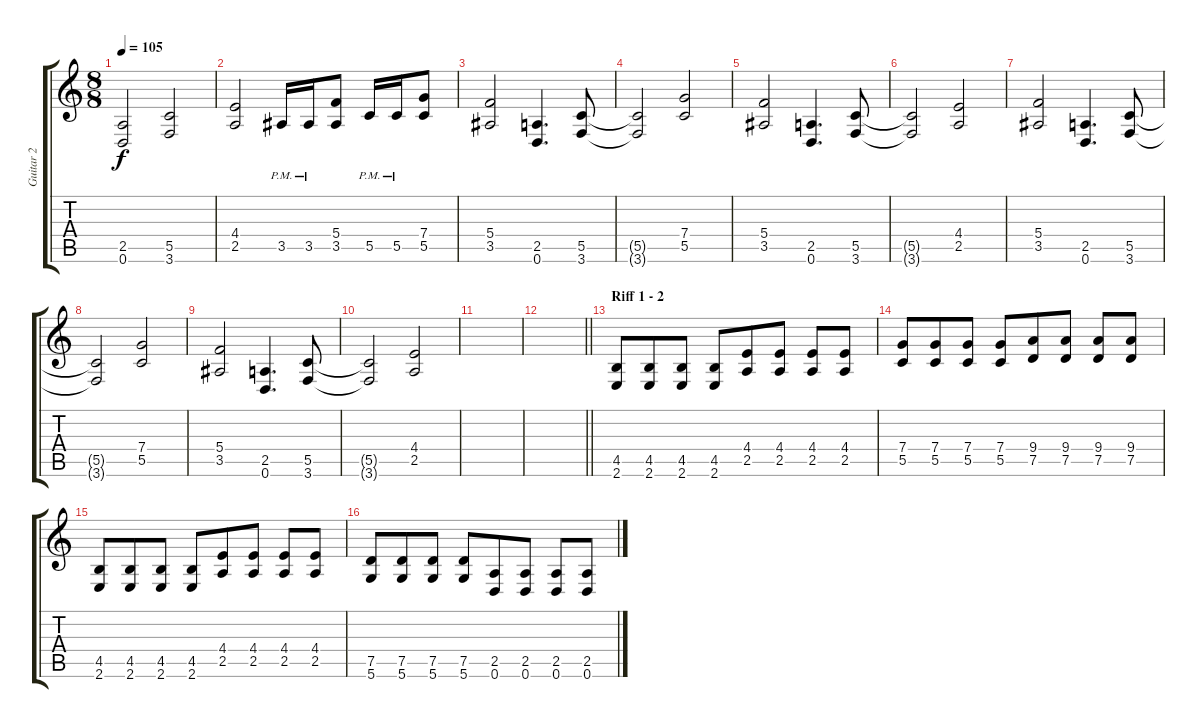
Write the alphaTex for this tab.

\track ("Guitar 2" "Guitar 2") {instrument distortionguitar}
\staff {score tabs}
\tuning (D4 A3 F3 C3 G2 D2) {hide}
\ts (8 8)
\tempo 105
\clef g2
\ks c
(2.5 0.6).2{dy f} (5.5 3.6).2 |
(4.4 2.5).2 3.5{pm}.16 3.5{pm}.16 (5.4 3.5).8 5.5{pm}.16 5.5{pm}.16 (7.4 5.5).8 |
(5.4 3.5).2 (2.5 0.6).4{d} (5.5 3.6).8 |
(5.5{t} 3.6{t}).2 (7.4 5.5).2 |
(5.4 3.5).2 (2.5 0.6).4{d} (5.5 3.6).8 |
(5.5{t} 3.6{t}).2 (4.4 2.5).2 |
(5.4 3.5).2 (2.5 0.6).4{d} (5.5 3.6).8 |
(5.5{t} 3.6{t}).2 (7.4 5.5).2 |
(5.4 3.5).2 (2.5 0.6).4{d} (5.5 3.6).8 |
(5.5{t} 3.6{t}).2 (4.4 2.5).2 |
|
\barLineRight lightlight
|
\section ("" "Riff 1 - 2")
(4.5 2.6).8 (4.5 2.6).8 (4.5 2.6).8 (4.5 2.6).8 (4.4 2.5).8 (4.4 2.5).8 (4.4 2.5).8 (4.4 2.5).8 |
(7.4 5.5).8 (7.4 5.5).8 (7.4 5.5).8 (7.4 5.5).8 (9.4 7.5).8 (9.4 7.5).8 (9.4 7.5).8 (9.4 7.5).8 |
(4.5 2.6).8 (4.5 2.6).8 (4.5 2.6).8 (4.5 2.6).8 (4.4 2.5).8 (4.4 2.5).8 (4.4 2.5).8 (4.4 2.5).8 |
(7.5 5.6).8 (7.5 5.6).8 (7.5 5.6).8 (7.5 5.6).8 (2.5 0.6).8 (2.5 0.6).8 (2.5 0.6).8 (2.5 0.6).8
